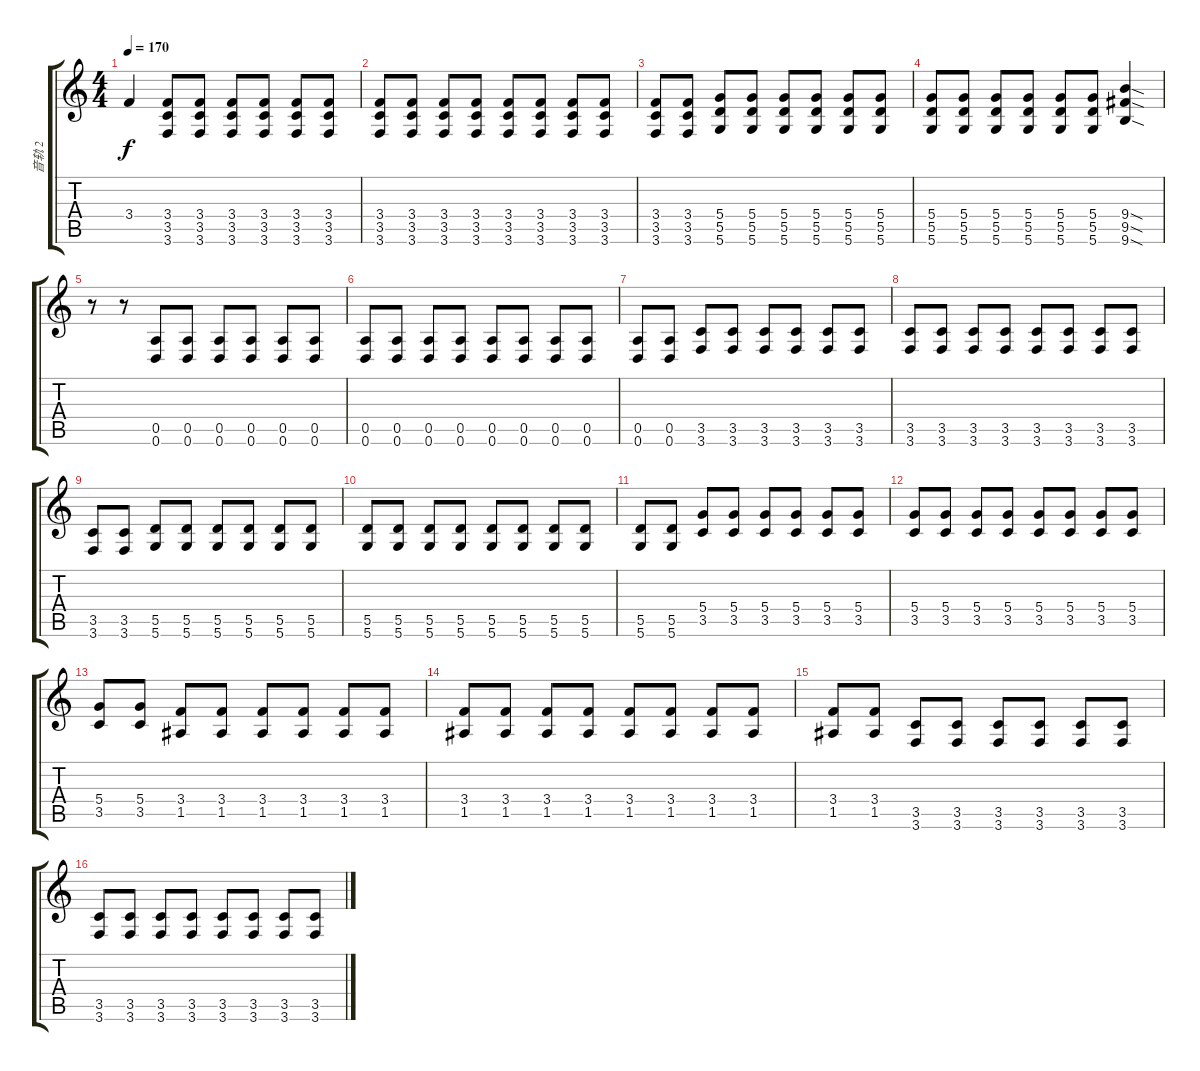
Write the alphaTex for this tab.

\track ("音轨 2" "音轨 2") {instrument overdrivenguitar}
\staff {score tabs}
\tuning (E4 B3 G3 D3 A2 D2) {hide}
\ts (4 4)
\tempo 170
\clef g2
\ks c
3.4.4{dy f} (3.4 3.5 3.6).8 (3.4 3.5 3.6).8 (3.4 3.5 3.6).8 (3.4 3.5 3.6).8 (3.4 3.5 3.6).8 (3.4 3.5 3.6).8 |
(3.4 3.5 3.6).8 (3.4 3.5 3.6).8 (3.4 3.5 3.6).8 (3.4 3.5 3.6).8 (3.4 3.5 3.6).8 (3.4 3.5 3.6).8 (3.4 3.5 3.6).8 (3.4 3.5 3.6).8 |
(3.4 3.5 3.6).8 (3.4 3.5 3.6).8 (5.4 5.5 5.6).8 (5.4 5.5 5.6).8 (5.4 5.5 5.6).8 (5.4 5.5 5.6).8 (5.4 5.5 5.6).8 (5.4 5.5 5.6).8 |
(5.4 5.5 5.6).8 (5.4 5.5 5.6).8 (5.4 5.5 5.6).8 (5.4 5.5 5.6).8 (5.4 5.5 5.6).8 (5.4 5.5 5.6).8 (9.4{sod} 9.5{sod} 9.6{sod}).4 |
r.8 r.8 (0.5 0.6).8 (0.5 0.6).8 (0.5 0.6).8 (0.5 0.6).8 (0.5 0.6).8 (0.5 0.6).8 |
(0.5 0.6).8 (0.5 0.6).8 (0.5 0.6).8 (0.5 0.6).8 (0.5 0.6).8 (0.5 0.6).8 (0.5 0.6).8 (0.5 0.6).8 |
(0.5 0.6).8 (0.5 0.6).8 (3.5 3.6).8 (3.5 3.6).8 (3.5 3.6).8 (3.5 3.6).8 (3.5 3.6).8 (3.5 3.6).8 |
(3.5 3.6).8 (3.5 3.6).8 (3.5 3.6).8 (3.5 3.6).8 (3.5 3.6).8 (3.5 3.6).8 (3.5 3.6).8 (3.5 3.6).8 |
(3.5 3.6).8 (3.5 3.6).8 (5.5 5.6).8 (5.5 5.6).8 (5.5 5.6).8 (5.5 5.6).8 (5.5 5.6).8 (5.5 5.6).8 |
(5.5 5.6).8 (5.5 5.6).8 (5.5 5.6).8 (5.5 5.6).8 (5.5 5.6).8 (5.5 5.6).8 (5.5 5.6).8 (5.5 5.6).8 |
(5.5 5.6).8 (5.5 5.6).8 (5.4 3.5).8 (5.4 3.5).8 (5.4 3.5).8 (5.4 3.5).8 (5.4 3.5).8 (5.4 3.5).8 |
(5.4 3.5).8 (5.4 3.5).8 (5.4 3.5).8 (5.4 3.5).8 (5.4 3.5).8 (5.4 3.5).8 (5.4 3.5).8 (5.4 3.5).8 |
(5.4 3.5).8 (5.4 3.5).8 (3.4 1.5).8 (3.4 1.5).8 (3.4 1.5).8 (3.4 1.5).8 (3.4 1.5).8 (3.4 1.5).8 |
(3.4 1.5).8 (3.4 1.5).8 (3.4 1.5).8 (3.4 1.5).8 (3.4 1.5).8 (3.4 1.5).8 (3.4 1.5).8 (3.4 1.5).8 |
(3.4 1.5).8 (3.4 1.5).8 (3.5 3.6).8 (3.5 3.6).8 (3.5 3.6).8 (3.5 3.6).8 (3.5 3.6).8 (3.5 3.6).8 |
(3.5 3.6).8 (3.5 3.6).8 (3.5 3.6).8 (3.5 3.6).8 (3.5 3.6).8 (3.5 3.6).8 (3.5 3.6).8 (3.5 3.6).8
